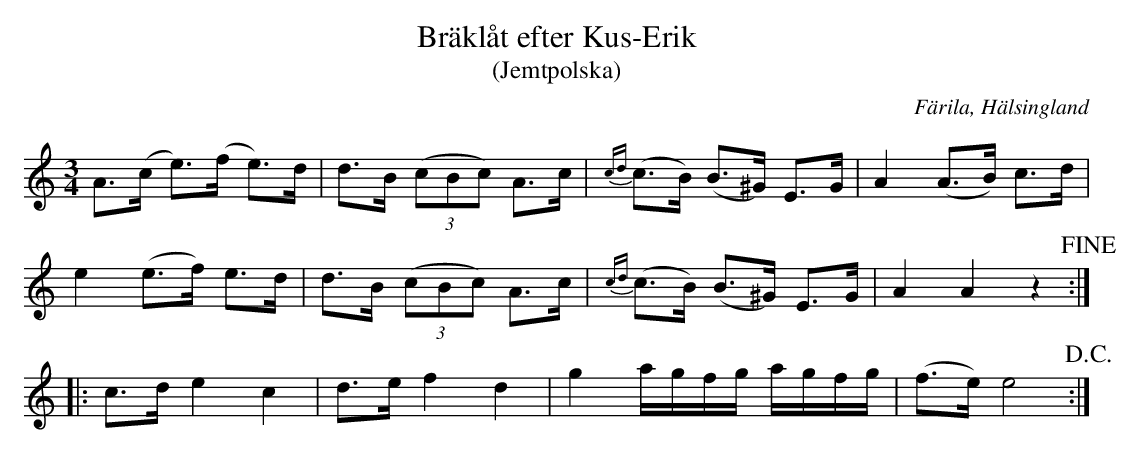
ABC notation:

X:1
T: Bräklåt efter Kus-Erik
T: (Jemtpolska)
O: Färila, Hälsingland
M: 3/4
L: 1/8
K: Am
A>(c e>)(f e)>d | d>B ((3cBc) A>c | {cd}(c>B) (B>^G)   E>G      | A2    (A>B) c>d  |
e2   (e>f) e>d  | d>B ((3cBc) A>c | {cd}(c>B)    (B>^G)   E>G      | A2    A2    z2  !fine! ::
K: C
c>d  e2    c2   | d>e f2      d2  | g2        a/g/f/g/ a/g/f/g/ | (f>e) e4 !D.C.!       :|
